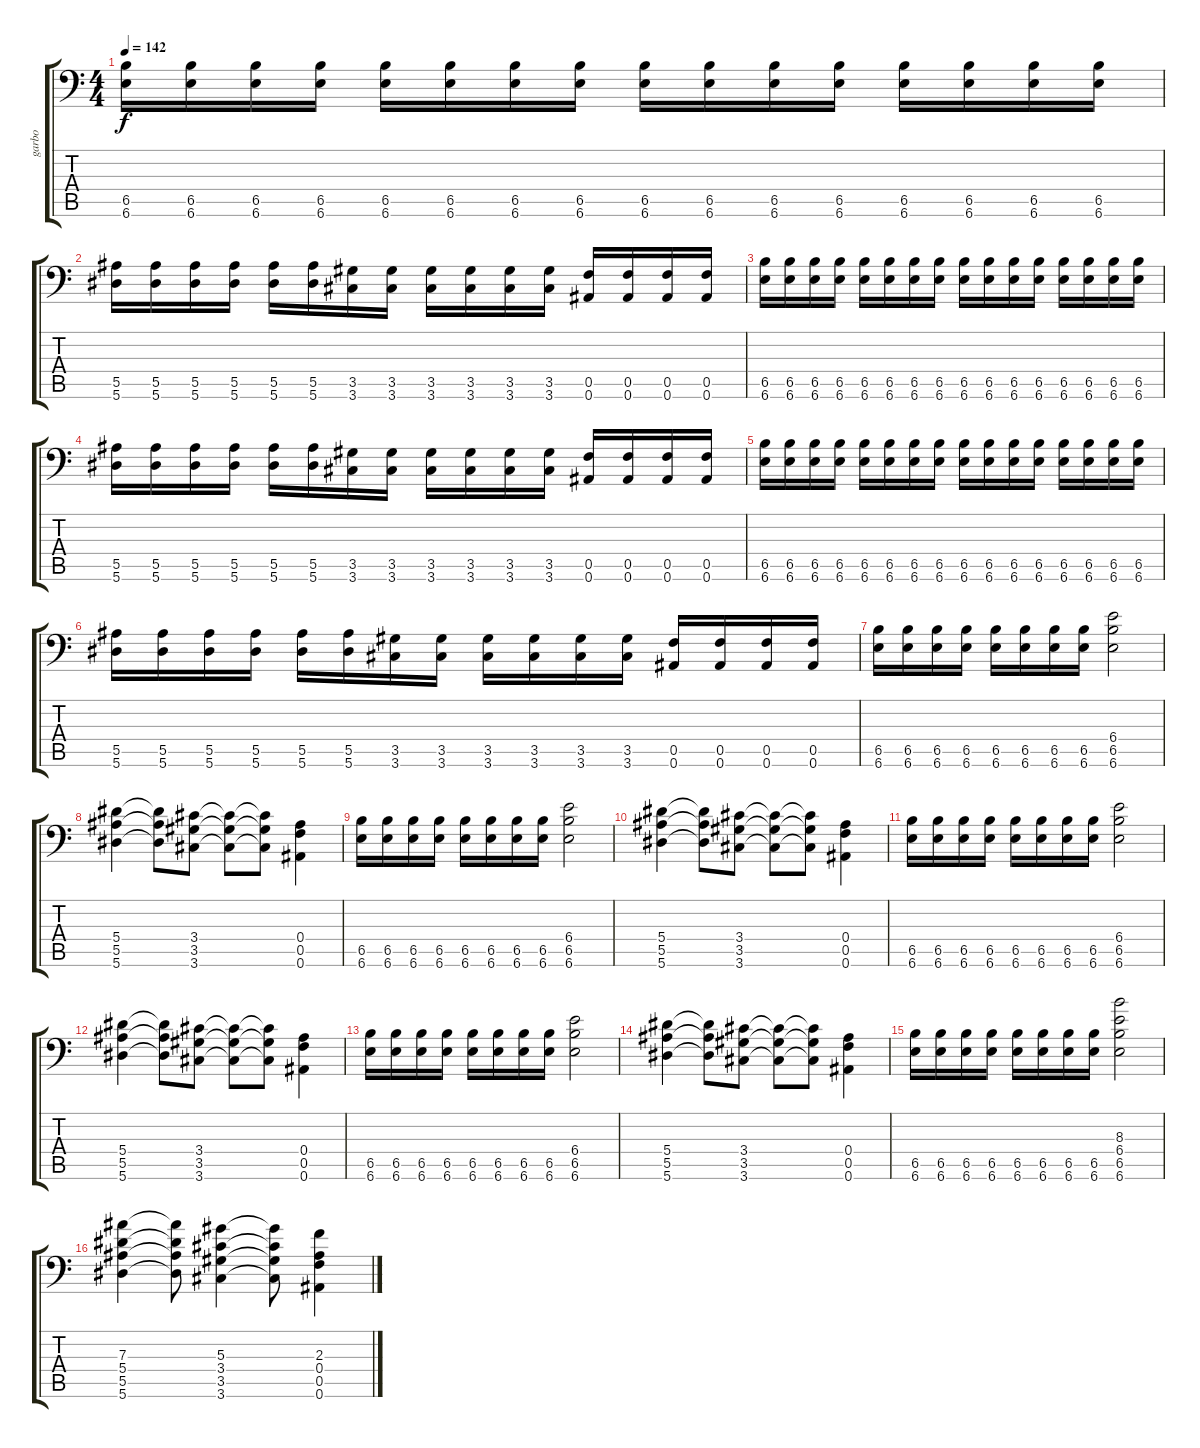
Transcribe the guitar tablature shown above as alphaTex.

\track ("garbo" "garbo") {instrument overdrivenguitar}
\staff {score tabs}
\tuning (C4 G3 Eb3 Bb2 F2 Bb1) {hide}
\ts (4 4)
\tempo 142
\clef f4
\ks c
(6.5 6.6).16{dy f} (6.5 6.6).16 (6.5 6.6).16 (6.5 6.6).16 (6.5 6.6).16 (6.5 6.6).16 (6.5 6.6).16 (6.5 6.6).16 (6.5 6.6).16 (6.5 6.6).16 (6.5 6.6).16 (6.5 6.6).16 (6.5 6.6).16 (6.5 6.6).16 (6.5 6.6).16 (6.5 6.6).16 |
(5.5 5.6).16 (5.5 5.6).16 (5.5 5.6).16 (5.5 5.6).16 (5.5 5.6).16 (5.5 5.6).16 (3.5 3.6).16 (3.5 3.6).16 (3.5 3.6).16 (3.5 3.6).16 (3.5 3.6).16 (3.5 3.6).16 (0.5 0.6).16 (0.5 0.6).16 (0.5 0.6).16 (0.5 0.6).16 |
(6.5 6.6).16 (6.5 6.6).16 (6.5 6.6).16 (6.5 6.6).16 (6.5 6.6).16 (6.5 6.6).16 (6.5 6.6).16 (6.5 6.6).16 (6.5 6.6).16 (6.5 6.6).16 (6.5 6.6).16 (6.5 6.6).16 (6.5 6.6).16 (6.5 6.6).16 (6.5 6.6).16 (6.5 6.6).16 |
(5.5 5.6).16 (5.5 5.6).16 (5.5 5.6).16 (5.5 5.6).16 (5.5 5.6).16 (5.5 5.6).16 (3.5 3.6).16 (3.5 3.6).16 (3.5 3.6).16 (3.5 3.6).16 (3.5 3.6).16 (3.5 3.6).16 (0.5 0.6).16 (0.5 0.6).16 (0.5 0.6).16 (0.5 0.6).16 |
(6.5 6.6).16 (6.5 6.6).16 (6.5 6.6).16 (6.5 6.6).16 (6.5 6.6).16 (6.5 6.6).16 (6.5 6.6).16 (6.5 6.6).16 (6.5 6.6).16 (6.5 6.6).16 (6.5 6.6).16 (6.5 6.6).16 (6.5 6.6).16 (6.5 6.6).16 (6.5 6.6).16 (6.5 6.6).16 |
(5.5 5.6).16 (5.5 5.6).16 (5.5 5.6).16 (5.5 5.6).16 (5.5 5.6).16 (5.5 5.6).16 (3.5 3.6).16 (3.5 3.6).16 (3.5 3.6).16 (3.5 3.6).16 (3.5 3.6).16 (3.5 3.6).16 (0.5 0.6).16 (0.5 0.6).16 (0.5 0.6).16 (0.5 0.6).16 |
(6.5 6.6).16 (6.5 6.6).16 (6.5 6.6).16 (6.5 6.6).16 (6.5 6.6).16 (6.5 6.6).16 (6.5 6.6).16 (6.5 6.6).16 (6.4 6.5 6.6).2 |
(5.4 5.5 5.6).4 (5.4{t} 5.5{t} 5.6{t}).8 (3.4 3.5 3.6).8 (3.4{t} 3.5{t} 3.6{t}).8 (3.4{t} 3.5{t} 3.6{t}).8 (0.4 0.5 0.6).4 |
(6.5 6.6).16 (6.5 6.6).16 (6.5 6.6).16 (6.5 6.6).16 (6.5 6.6).16 (6.5 6.6).16 (6.5 6.6).16 (6.5 6.6).16 (6.4 6.5 6.6).2 |
(5.4 5.5 5.6).4 (5.4{t} 5.5{t} 5.6{t}).8 (3.4 3.5 3.6).8 (3.4{t} 3.5{t} 3.6{t}).8 (3.4{t} 3.5{t} 3.6{t}).8 (0.4 0.5 0.6).4 |
(6.5 6.6).16 (6.5 6.6).16 (6.5 6.6).16 (6.5 6.6).16 (6.5 6.6).16 (6.5 6.6).16 (6.5 6.6).16 (6.5 6.6).16 (6.4 6.5 6.6).2 |
(5.4 5.5 5.6).4 (5.4{t} 5.5{t} 5.6{t}).8 (3.4 3.5 3.6).8 (3.4{t} 3.5{t} 3.6{t}).8 (3.4{t} 3.5{t} 3.6{t}).8 (0.4 0.5 0.6).4 |
(6.5 6.6).16 (6.5 6.6).16 (6.5 6.6).16 (6.5 6.6).16 (6.5 6.6).16 (6.5 6.6).16 (6.5 6.6).16 (6.5 6.6).16 (6.4 6.5 6.6).2 |
(5.4 5.5 5.6).4 (5.4{t} 5.5{t} 5.6{t}).8 (3.4 3.5 3.6).8 (3.4{t} 3.5{t} 3.6{t}).8 (3.4{t} 3.5{t} 3.6{t}).8 (0.4 0.5 0.6).4 |
(6.5 6.6).16 (6.5 6.6).16 (6.5 6.6).16 (6.5 6.6).16 (6.5 6.6).16 (6.5 6.6).16 (6.5 6.6).16 (6.5 6.6).16 (8.3 6.4 6.5 6.6).2 |
(7.3 5.4 5.5 5.6).4 (7.3{t} 5.4{t} 5.5{t} 5.6{t}).8 (5.3 3.4 3.5 3.6).4 (5.3{t} 3.4{t} 3.5{t} 3.6{t}).8 (2.3 0.4 0.5 0.6).4
